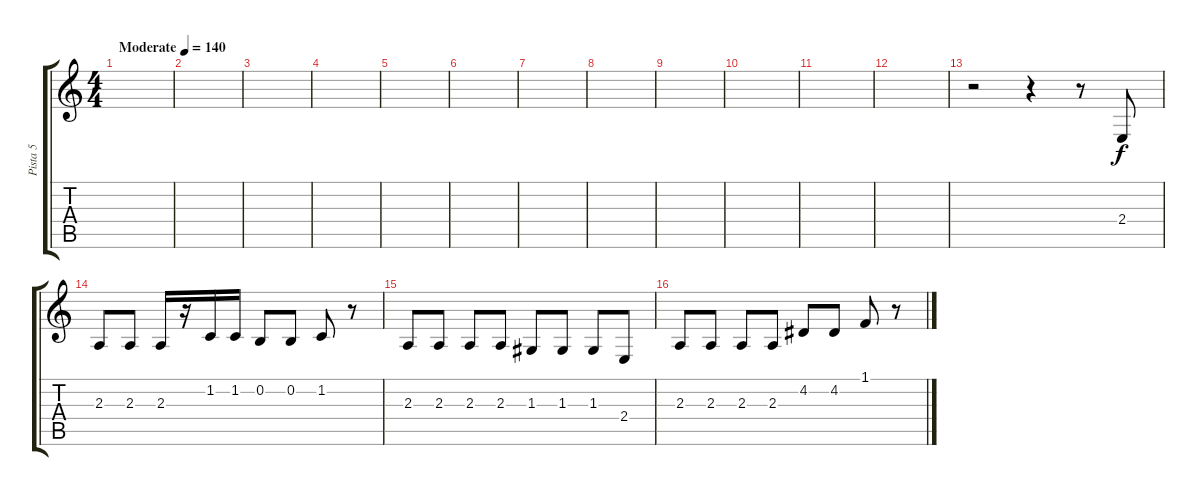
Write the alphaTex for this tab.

\track ("Pista 5" "Pista 5") {instrument lead1square}
\staff {score tabs}
\tuning (E4 B3 G3 D3 A2 E2) {hide}
\ts (4 4)
\tempo (140 "Moderate")
\clef g2
\ks c
|
|
|
|
|
|
|
|
|
|
|
|
r.2 r.4 r.8 2.4.8 |
2.3.8 2.3.8 2.3.16 r.16 1.2.16 1.2.16 0.2.8 0.2.8 1.2.8 r.8 |
2.3.8 2.3.8 2.3.8 2.3.8 1.3.8 1.3.8 1.3.8 2.4.8 |
2.3.8 2.3.8 2.3.8 2.3.8 4.2.8 4.2.8 1.1.8 r.8
